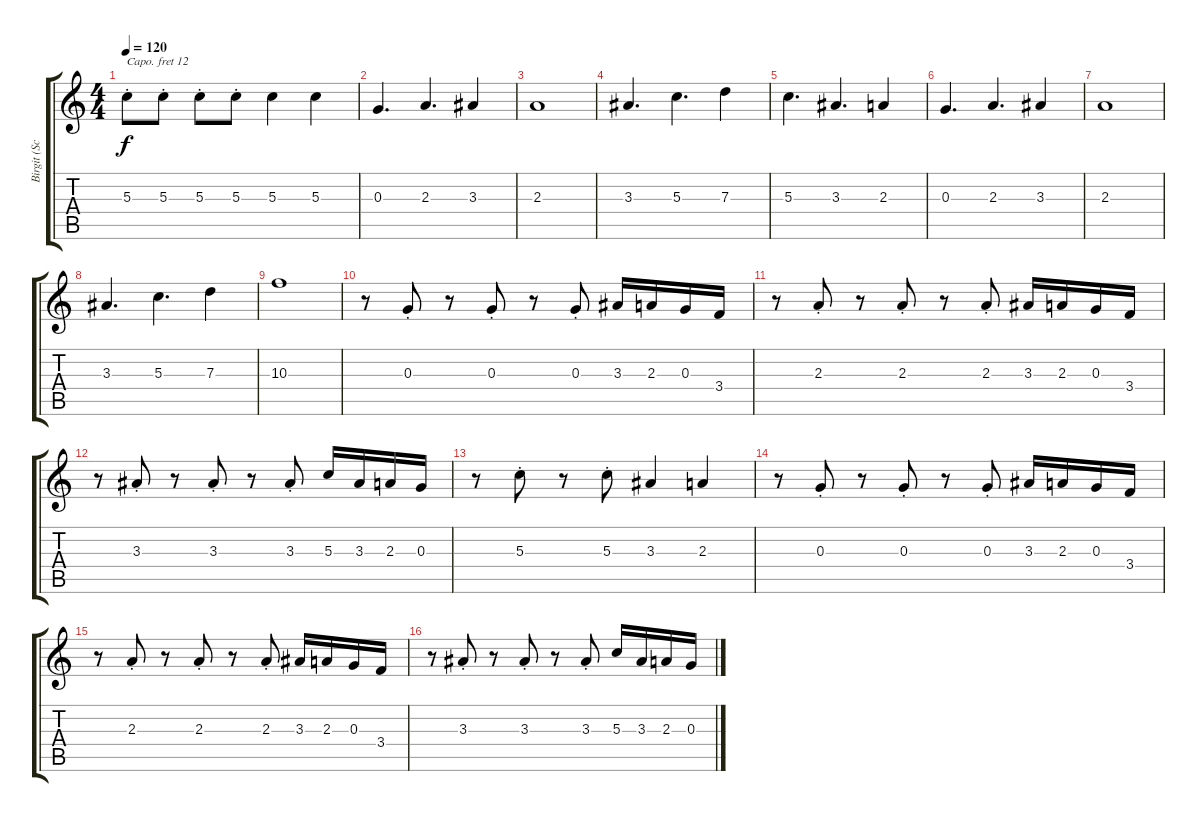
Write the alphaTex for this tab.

\track ("Birgit (Schalmei)" "Birgit (Sc") {instrument baritonesax}
\staff {score tabs}
\capo 12
\tuning (E4 B3 G3 D3 A2 E2) {hide}
\ts (4 4)
\tempo 120
\clef g2
\ks c
5.3{st}.8{dy f} 5.3{st}.8 5.3{st}.8 5.3{st}.8 5.3.4 5.3.4 |
0.3.4{d} 2.3.4{d} 3.3.4 |
2.3.1 |
3.3.4{d} 5.3.4{d} 7.3.4 |
5.3.4{d} 3.3.4{d} 2.3.4 |
0.3.4{d} 2.3.4{d} 3.3.4 |
2.3.1 |
3.3.4{d} 5.3.4{d} 7.3.4 |
10.3.1 |
r.8 0.3{st}.8 r.8 0.3{st}.8 r.8 0.3{st}.8 3.3.16 2.3.16 0.3.16 3.4.16 |
r.8 2.3{st}.8 r.8 2.3{st}.8 r.8 2.3{st}.8 3.3.16 2.3.16 0.3.16 3.4.16 |
r.8 3.3{st}.8 r.8 3.3{st}.8 r.8 3.3{st}.8 5.3.16 3.3.16 2.3.16 0.3.16 |
r.8 5.3{st}.8 r.8 5.3{st}.8 3.3.4 2.3.4 |
r.8 0.3{st}.8 r.8 0.3{st}.8 r.8 0.3{st}.8 3.3.16 2.3.16 0.3.16 3.4.16 |
r.8 2.3{st}.8 r.8 2.3{st}.8 r.8 2.3{st}.8 3.3.16 2.3.16 0.3.16 3.4.16 |
r.8 3.3{st}.8 r.8 3.3{st}.8 r.8 3.3{st}.8 5.3.16 3.3.16 2.3.16 0.3.16
